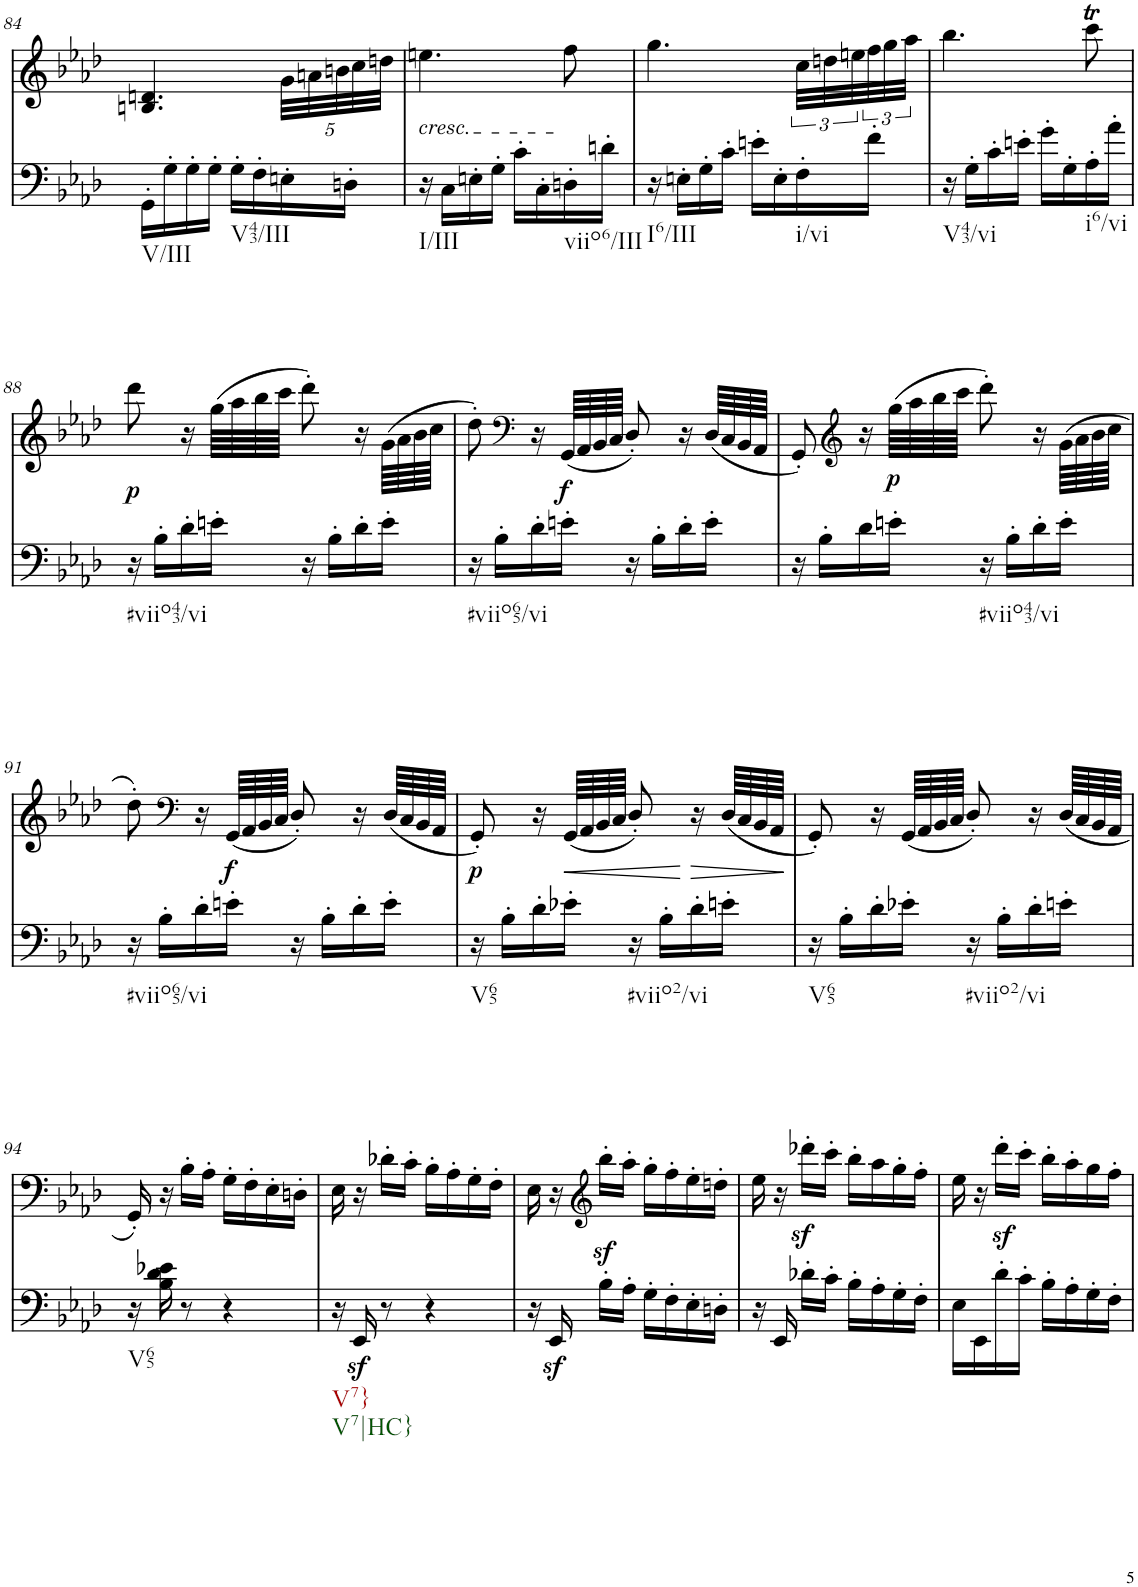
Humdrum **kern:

**kern	**kern	**text	**dynam
*part2	*part1	*part1	*part1
*staff2	*staff1	*staff1	*staff1
*I"piano	*I"piano	*	*
*I'Pno	*I'Pno	*	*
!!LO:PB:g=z
*clefF4	*clefG2	*	*
*k[b-e-a-d-]	*k[b-e-a-d-]	*	*
*A-:	*A-:	*	*
*M2/4	*M2/4	*	*
=84	=84	=84	=84
!LO:TX:b:t=V/III	!	!	!
16GG'\LL	4.Bn/ 4.dn/	.	.
16G'\	.	.	.
16G'\	.	.	.
16G'\JJ	.	.	.
!LO:TX:b:t=V43/III	!	!	!
16G'\LL	.	.	.
16F'\	.	.	.
*	*Xbrackettup	*	*
16En'\	40g\LLL	.	.
.	40an\	.	.
.	40bn\	.	.
16Dn'\JJ	.	.	.
.	40cc\	.	.
!	!	!LO:LY:b	!
.	40ddn\JJJ	<	.
=85	=85	=85	=85
!	!LO:TX:b:i:t=cresc.	!	!
!LO:TX:b:t=I/III	!	!	!
16r	4.een\	.	.
16C\LL	.	.	.
16En'\	.	.	.
16G'\JJ	.	.	.
16c'\LL	.	.	.
16C'\	.	.	.
!LO:TX:b:t=viio6/III	!	!	!
16Dn'\	8ff\	.	.
16dn'\JJ	.	.	.
=86	=86	=86	=86
!LO:TX:b:t=I6/III	!	!	!
16r	4.gg\	.	.
16En'\LL	.	.	.
16G'\	.	.	.
16c'\JJ	.	.	.
16en'\LL	.	.	.
16E'\	.	.	.
*	*brackettup	*	*
!LO:TX:b:t=i/vi	!	!	!
16F'\	48cc\LLL	.	.
.	48ddn\	.	.
.	48een\	.	.
16f'\JJ	48ff\	.	.
.	48gg\	.	.
.	48aa-\JJJ	.	.
=87	=87	=87	=87
!LO:TX:b:t=V43/vi	!	!	!
16r	4.bb-\	.	.
16G'\LL	.	.	.
16c'\	.	.	.
16en'\JJ	.	.	.
16g'\LL	.	.	.
16G'\	.	.	.
!LO:TX:b:t=i6/vi	!	!	!
16A-'\	8ccct\	.	.
16a-'\JJ	.	.	.
!!LO:LB:g=z
=88	=88	=88	=88
!LO:TX:b:t=#viio43/vi	!	!	!
!	!	!LO:LY:b	!LO:DY:b
16r	8ddd-\	p	p
16B-'\LL	.	.	.
16d-'\	16r	.	.
16en'\JJ	(64gg\LLLL	.	.
.	64aa-\	.	.
.	64bb-\	.	.
.	64ccc\JJJJ	.	.
16r	8ddd-'\)	.	.
16B-'\LL	.	.	.
16d-'\	16r	.	.
16e'\JJ	(64g\LLLL	.	.
.	64a-\	.	.
.	64b-\	.	.
.	64cc\JJJJ	.	.
=89	=89	=89	=89
!LO:TX:b:t=#viio65/vi	!	!	!
16r	8dd-'\)	.	.
16B-'\LL	.	.	.
*	*clefF4	*	*
16d-'\	16r	.	.
!	!	!LO:LY:b	!LO:DY:b
16en'\JJ	(64GG/LLLL	f	f
.	64AA-/	.	.
.	64BB-/	.	.
.	64C/JJJJ	.	.
16r	8D-'/)	.	.
16B-'\LL	.	.	.
16d-'\	16r	.	.
16e'\JJ	(64D-/LLLL	.	.
.	64C/	.	.
.	64BB-/	.	.
.	64AA-/JJJJ	.	.
=90	=90	=90	=90
16r	8GG'/)	.	.
16B-'\LL	.	.	.
*	*clefG2	*	*
16d-\	16r	.	.
!	!	!LO:LY:b	!
16en'\JJ	(64gg\LLLL	p	.
!	!	!	!LO:DY:b
.	64aa-\	.	p
.	64bb-\	.	.
.	64ccc\JJJJ	.	.
!LO:TX:b:t=#viio43/vi	!	!	!
16r	8ddd-'\)	.	.
16B-'\LL	.	.	.
16d-'\	16r	.	.
16e'\JJ	(64g\LLLL	.	.
.	64a-\	.	.
.	64b-\	.	.
.	64cc\JJJJ	.	.
!!LO:LB:g=z
=91	=91	=91	=91
!LO:TX:b:t=#viio65/vi	!	!	!
16r	8dd-'\)	.	.
16B-'\LL	.	.	.
*	*clefF4	*	*
16d-'\	16r	.	.
!	!	!LO:LY:b	!LO:DY:b
16en'\JJ	(64GG/LLLL	f	f
.	64AA-/	.	.
.	64BB-/	.	.
.	64C/JJJJ	.	.
16r	8D-'/)	.	.
16B-'\LL	.	.	.
16d-'\	16r	.	.
16e'\JJ	(64D-/LLLL	.	.
.	64C/	.	.
.	64BB-/	.	.
.	64AA-/JJJJ	.	.
=92	=92	=92	=92
!LO:TX:b:t=V65	!	!	!
!	!	!LO:LY:b	!LO:DY:b
16r	8GG'/)	p	p
16B-'\LL	.	.	.
16d-'\	16r	.	.
!	!	!LO:LY:b	!LO:HP:b
16e-X'\JJ	(64GG/LLLL	<	<
.	64AA-/	.	.
.	64BB-/	.	.
.	64C/JJJJ	.	.
!LO:TX:b:t=#viio2/vi	!	!	!
16r	8D-'/)	.	.
16B-'\LL	.	.	.
!	!	!	!LO:HP:n=1:b
16d-'\	16r	.	[ >
16en'\JJ	(64D-/LLLL	.	.
.	64C/	.	.
.	64BB-/	.	.
.	64AA-/JJJJ	.	.
.	.	.	]
=93	=93	=93	=93
!LO:TX:b:t=V65	!	!	!
16r	8GG'/)	.	.
16B-'\LL	.	.	.
16d-'\	16r	.	.
16e-X'\JJ	(64GG/LLLL	.	.
.	64AA-/	.	.
.	64BB-/	.	.
.	64C/JJJJ	.	.
!LO:TX:b:t=#viio2/vi	!	!	!
16r	8D-'/)	.	.
16B-'\LL	.	.	.
16d-'\	16r	.	.
16en'\JJ	(64D-/LLLL	.	.
.	64C/	.	.
.	64BB-/	.	.
.	64AA-/JJJJ	.	.
!!LO:LB:g=z
=94	=94	=94	=94
!LO:TX:b:t=V65	!	!	!
16r	16GG'/)	.	.
16B-\ 16d-\ 16e-X\	16r	.	.
8r	16B-'\LL	.	.
.	16A-'\JJ	.	.
4r	16G'\LL	.	.
.	16F'\	.	.
.	16E-'\	.	.
.	16Dn'\JJ	.	.
=95	=95	=95	=95
!LO:TX:b:t=V7}	!	!	!
!LO:TX:b:t=V7|HC}	!	!	!
16r	16E-\	.	.
16EE-z</	16r	.	.
8r	16d-X'\LL	.	.
.	16c'\JJ	.	.
4r	16B-'\LL	.	.
.	16A-'\	.	.
.	16G'\	.	.
.	16F'\JJ	.	.
=96	=96	=96	=96
16r	16E-\	.	.
16EE-z</	16r	.	.
*	*clefG2	*	*
16B-'\LL	16bb-z<'\LL	.	.
16A-'\JJ	16aa-'\JJ	.	.
16G'\LL	16gg'\LL	.	.
16F'\	16ff'\	.	.
16E-'\	16ee-'\	.	.
16Dn'\JJ	16ddn'\JJ	.	.
=97	=97	=97	=97
16r	16ee-\	.	.
16EE-/	16r	.	.
16d-X'\LL	16ddd-X'\LL	.	.
16c'\JJ	16cccz<'\JJ	.	.
16B-'\LL	16bb-'\LL	.	.
16A-'\	16aa-\	.	.
16G'\	16gg'\	.	.
16F'\JJ	16ff'\JJ	.	.
=98	=98	=98	=98
16E-\LL	16ee-\	.	.
16EE-\	16r	.	.
16d-'\	16ddd-z<'\LL	.	.
16c'\JJ	16ccc'\JJ	.	.
16B-'\LL	16bb-'\LL	.	.
16A-'\	16aa-'\	.	.
16G'\	16gg\	.	.
16F'\JJ	16ff'\JJ	.	.
=	=	=	=
*-	*-	*-	*-
